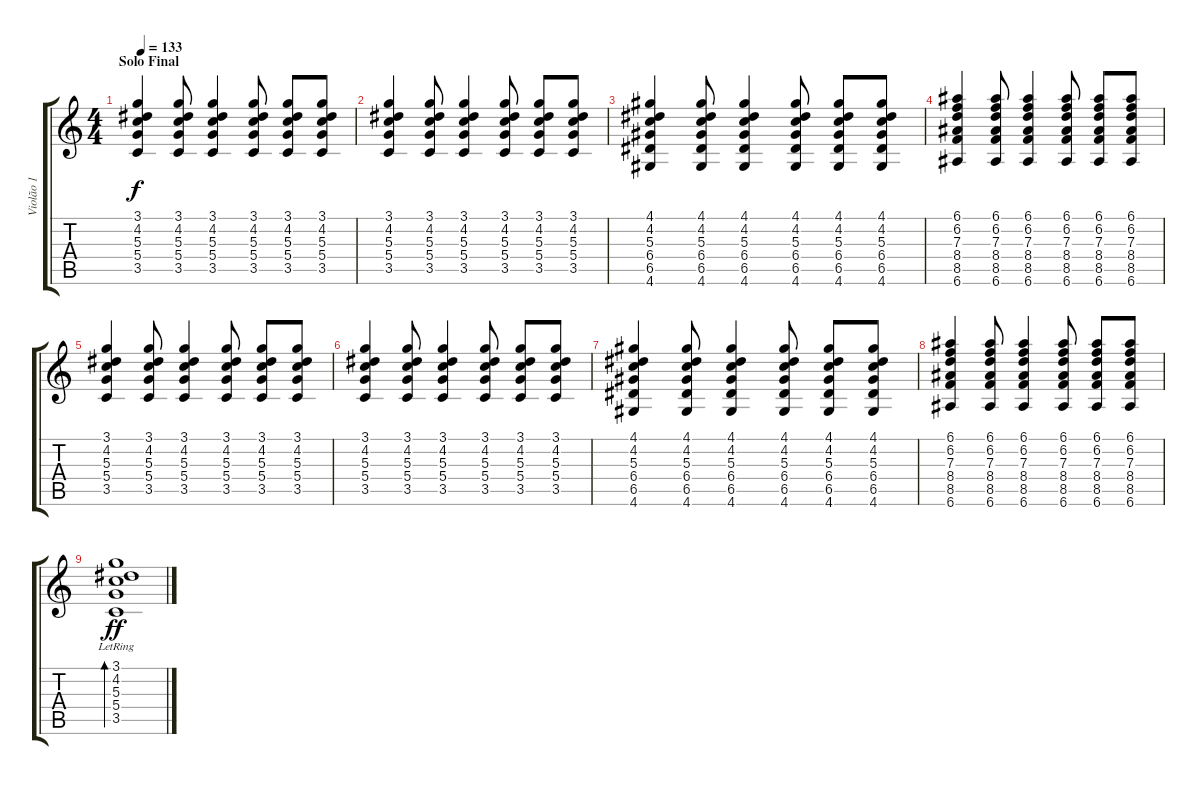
\track ("Violão 1" "Violão 1") {instrument acousticguitarnylon}
\staff {score tabs}
\tuning (E4 B3 G3 D3 A2 E2) {hide}
\ts (4 4)
\section ("" "Solo Final")
\tempo 133
\clef g2
\ks c
(3.1 4.2 5.3 5.4 3.5).4{dy f} (3.1 4.2 5.3 5.4 3.5).8 (3.1 4.2 5.3 5.4 3.5).4 (3.1 4.2 5.3 5.4 3.5).8 (3.1 4.2 5.3 5.4 3.5).8 (3.1 4.2 5.3 5.4 3.5).8 |
(3.1 4.2 5.3 5.4 3.5).4 (3.1 4.2 5.3 5.4 3.5).8 (3.1 4.2 5.3 5.4 3.5).4 (3.1 4.2 5.3 5.4 3.5).8 (3.1 4.2 5.3 5.4 3.5).8 (3.1 4.2 5.3 5.4 3.5).8 |
(4.1 4.2 5.3 6.4 6.5 4.6).4 (4.1 4.2 5.3 6.4 6.5 4.6).8 (4.1 4.2 5.3 6.4 6.5 4.6).4 (4.1 4.2 5.3 6.4 6.5 4.6).8 (4.1 4.2 5.3 6.4 6.5 4.6).8 (4.1 4.2 5.3 6.4 6.5 4.6).8 |
(6.1 6.2 7.3 8.4 8.5 6.6).4 (6.1 6.2 7.3 8.4 8.5 6.6).8 (6.1 6.2 7.3 8.4 8.5 6.6).4 (6.1 6.2 7.3 8.4 8.5 6.6).8 (6.1 6.2 7.3 8.4 8.5 6.6).8 (6.1 6.2 7.3 8.4 8.5 6.6).8 |
(3.1 4.2 5.3 5.4 3.5).4 (3.1 4.2 5.3 5.4 3.5).8 (3.1 4.2 5.3 5.4 3.5).4 (3.1 4.2 5.3 5.4 3.5).8 (3.1 4.2 5.3 5.4 3.5).8 (3.1 4.2 5.3 5.4 3.5).8 |
(3.1 4.2 5.3 5.4 3.5).4 (3.1 4.2 5.3 5.4 3.5).8 (3.1 4.2 5.3 5.4 3.5).4 (3.1 4.2 5.3 5.4 3.5).8 (3.1 4.2 5.3 5.4 3.5).8 (3.1 4.2 5.3 5.4 3.5).8 |
(4.1 4.2 5.3 6.4 6.5 4.6).4 (4.1 4.2 5.3 6.4 6.5 4.6).8 (4.1 4.2 5.3 6.4 6.5 4.6).4 (4.1 4.2 5.3 6.4 6.5 4.6).8 (4.1 4.2 5.3 6.4 6.5 4.6).8 (4.1 4.2 5.3 6.4 6.5 4.6).8 |
(6.1 6.2 7.3 8.4 8.5 6.6).4 (6.1 6.2 7.3 8.4 8.5 6.6).8 (6.1 6.2 7.3 8.4 8.5 6.6).4 (6.1 6.2 7.3 8.4 8.5 6.6).8 (6.1 6.2 7.3 8.4 8.5 6.6).8 (6.1 6.2 7.3 8.4 8.5 6.6).8 |
(3.1{lr} 4.2{lr} 5.3{lr} 5.4{lr} 3.5{lr}).1{bd 240 dy ff}
